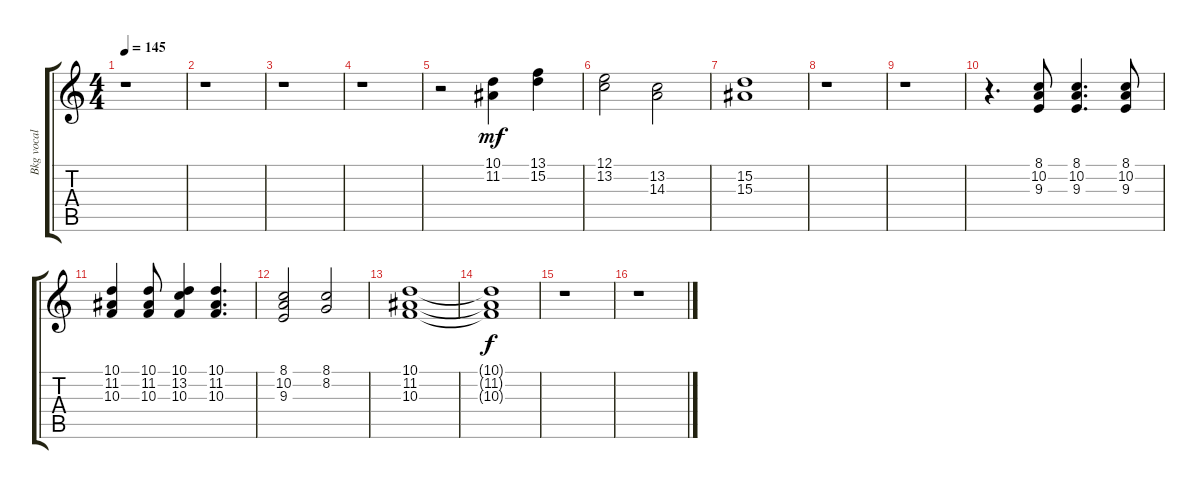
\track ("Bkg vocal" "Bkg vocal") {instrument lead1square}
\staff {score tabs}
\tuning (E4 B3 G3 D3 A2 E2) {hide}
\ts (4 4)
\tempo 145
\clef g2
\ks c
r.1{dy f} |
r.1 |
r.1 |
r.1 |
r.2 (10.1 11.2).4{dy mf} (13.1 15.2).4 |
(12.1 13.2).2 (13.2 14.3).2 |
(15.2 15.3).1 |
r.1 |
r.1 |
r.4{d} (8.1 10.2 9.3).8 (8.1 10.2 9.3).4{d} (8.1 10.2 9.3).8 |
(10.1 11.2 10.3).4 (10.1 11.2 10.3).8 (10.1 13.2 10.3).4 (10.1 11.2 10.3).4{d} |
(8.1 10.2 9.3).2 (8.1 8.2).2 |
(10.1 11.2 10.3).1 |
(10.1{t} 11.2{t} 10.3{t}).1{dy f} |
r.1 |
r.1
